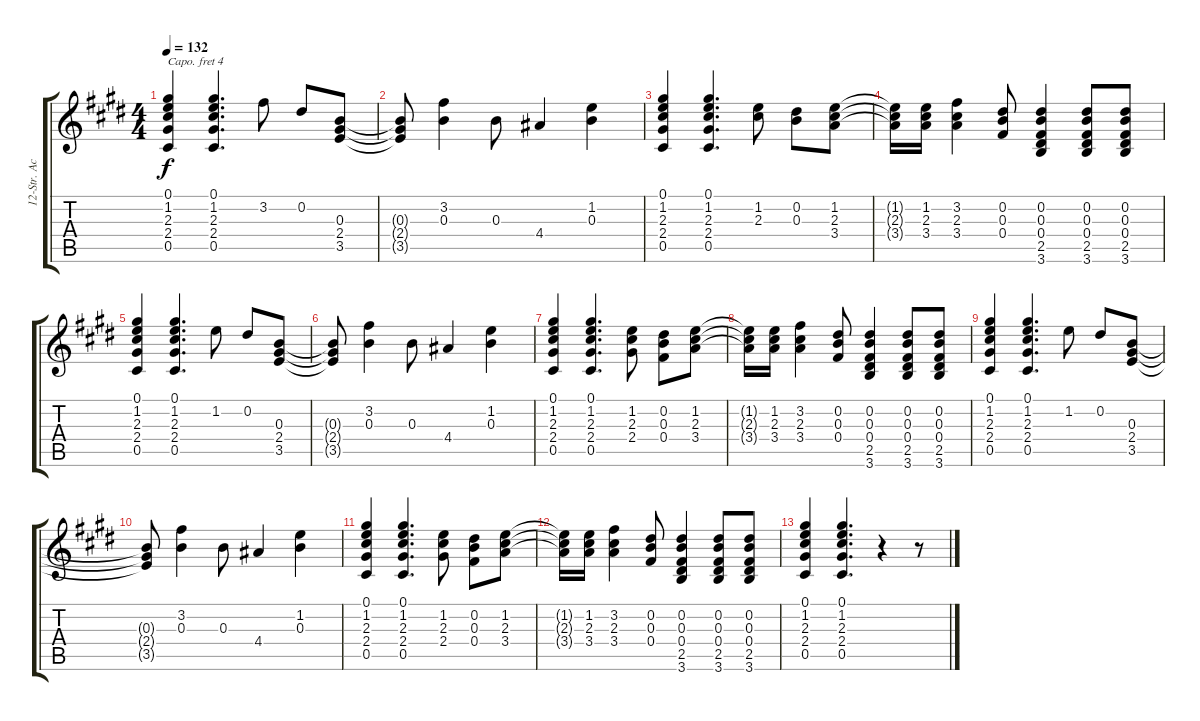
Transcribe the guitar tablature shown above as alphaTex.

\track ("12-Str. Ac-Guitar" "12-Str. Ac") {instrument acousticguitarsteel}
\staff {score tabs}
\capo 4
\tuning (E4 B3 G3 D3 A2 E2) {hide}
\ts (4 4)
\tempo 132
\clef g2
\ks e
(0.1 1.2 2.3 2.4 0.5).4{dy f} (0.1 1.2 2.3 2.4 0.5).4{d} 3.2.8 0.2.8 (0.3 2.4 3.5).8 |
(0.3{t} 2.4{t} 3.5{t}).8 (3.2 0.3).4 0.3.8 4.4.4 (1.2 0.3).4 |
(0.1 1.2 2.3 2.4 0.5).4 (0.1 1.2 2.3 2.4 0.5).4{d} (1.2 2.3).8 (0.2 0.3).8 (1.2 2.3 3.4).8 |
(1.2{t} 2.3{t} 3.4{t}).16 (1.2 2.3 3.4).16 (3.2 2.3 3.4).4 (0.2 0.3 0.4).8 (0.2 0.3 0.4 2.5 3.6).4 (0.2 0.3 0.4 2.5 3.6).8 (0.2 0.3 0.4 2.5 3.6).8 |
(0.1 1.2 2.3 2.4 0.5).4 (0.1 1.2 2.3 2.4 0.5).4{d} 1.2.8 0.2.8 (0.3 2.4 3.5).8 |
(0.3{t} 2.4{t} 3.5{t}).8 (3.2 0.3).4 0.3.8 4.4.4 (1.2 0.3).4 |
(0.1 1.2 2.3 2.4 0.5).4 (0.1 1.2 2.3 2.4 0.5).4{d} (1.2 2.3 2.4).8 (0.2 0.3 0.4).8 (1.2 2.3 3.4).8 |
(1.2{t} 2.3{t} 3.4{t}).16 (1.2 2.3 3.4).16 (3.2 2.3 3.4).4 (0.2 0.3 0.4).8 (0.2 0.3 0.4 2.5 3.6).4 (0.2 0.3 0.4 2.5 3.6).8 (0.2 0.3 0.4 2.5 3.6).8 |
(0.1 1.2 2.3 2.4 0.5).4 (0.1 1.2 2.3 2.4 0.5).4{d} 1.2.8 0.2.8 (0.3 2.4 3.5).8 |
(0.3{t} 2.4{t} 3.5{t}).8 (3.2 0.3).4 0.3.8 4.4.4 (1.2 0.3).4 |
(0.1 1.2 2.3 2.4 0.5).4 (0.1 1.2 2.3 2.4 0.5).4{d} (1.2 2.3 2.4).8 (0.2 0.3 0.4).8 (1.2 2.3 3.4).8 |
(1.2{t} 2.3{t} 3.4{t}).16 (1.2 2.3 3.4).16 (3.2 2.3 3.4).4 (0.2 0.3 0.4).8 (0.2 0.3 0.4 2.5 3.6).4 (0.2 0.3 0.4 2.5 3.6).8 (0.2 0.3 0.4 2.5 3.6).8 |
(0.1 1.2 2.3 2.4 0.5).4 (0.1 1.2 2.3 2.4 0.5).4{d} r.4 r.8
